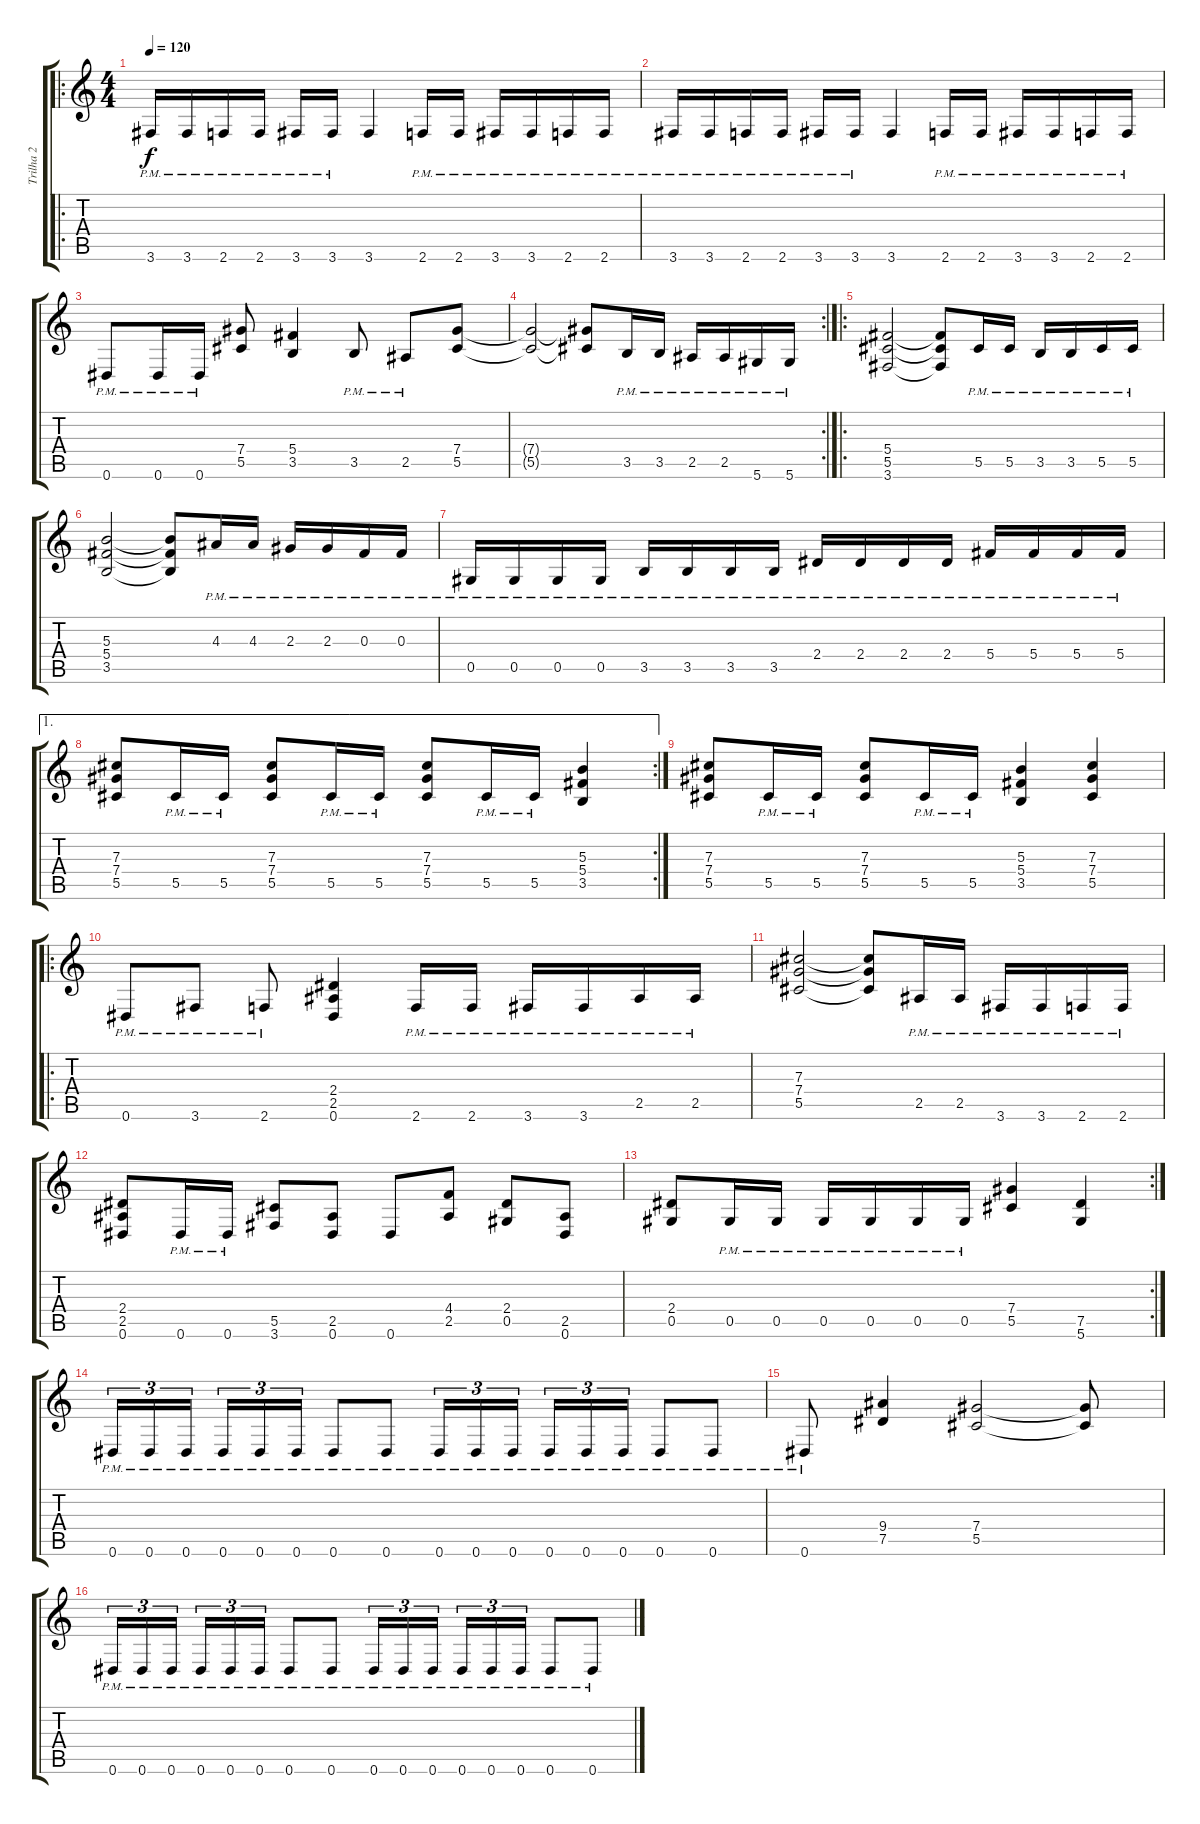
\track ("Trilha 2" "Trilha 2") {instrument distortionguitar}
\staff {score tabs}
\tuning (Eb4 Bb3 Gb3 Db3 Ab2 Eb2) {hide}
\ro
\ts (4 4)
\tempo 120
\clef g2
\ks c
3.6{pm}.16{dy f} 3.6{pm}.16 2.6{pm}.16 2.6{pm}.16 3.6{pm}.16 3.6{pm}.16 3.6.4 2.6{pm}.16 2.6{pm}.16 3.6{pm}.16 3.6{pm}.16 2.6{pm}.16 2.6{pm}.16 |
3.6{pm}.16 3.6{pm}.16 2.6{pm}.16 2.6{pm}.16 3.6{pm}.16 3.6{pm}.16 3.6.4 2.6{pm}.16 2.6{pm}.16 3.6{pm}.16 3.6{pm}.16 2.6{pm}.16 2.6{pm}.16 |
0.6{pm}.8 0.6{pm}.16 0.6{pm}.16 (7.4 5.5).8 (5.4 3.5).4 3.5{pm}.8 2.5{pm}.8 (7.4 5.5).8 |
\rc 2
(7.4{t} 5.5{t}).2 (7.4{t} 5.5{t}).8 3.5{pm}.16 3.5{pm}.16 2.5{pm}.16 2.5{pm}.16 5.6{pm}.16 5.6{pm}.16 |
\ro
(5.4 5.5 3.6).2 (5.4{t} 5.5{t} 3.6{t}).8 5.5{pm}.16 5.5{pm}.16 3.5{pm}.16 3.5{pm}.16 5.5{pm}.16 5.5{pm}.16 |
(5.3 5.4 3.5).2 (5.3{t} 5.4{t} 3.5{t}).8 4.3{pm}.16 4.3{pm}.16 2.3{pm}.16 2.3{pm}.16 0.3{pm}.16 0.3{pm}.16 |
0.5{pm}.16 0.5{pm}.16 0.5{pm}.16 0.5{pm}.16 3.5{pm}.16 3.5{pm}.16 3.5{pm}.16 3.5{pm}.16 2.4{pm}.16 2.4{pm}.16 2.4{pm}.16 2.4{pm}.16 5.4{pm}.16 5.4{pm}.16 5.4{pm}.16 5.4{pm}.16 |
\ae 1
\rc 2
(7.3 7.4 5.5).8 5.5{pm}.16 5.5{pm}.16 (7.3 7.4 5.5).8 5.5{pm}.16 5.5{pm}.16 (7.3 7.4 5.5).8 5.5{pm}.16 5.5{pm}.16 (5.3 5.4 3.5).4 |
(7.3 7.4 5.5).8 5.5{pm}.16 5.5{pm}.16 (7.3 7.4 5.5).8 5.5{pm}.16 5.5{pm}.16 (5.3 5.4 3.5).4 (7.3 7.4 5.5).4 |
\ro
0.6{pm}.8 3.6{pm}.8 2.6{pm}.8 (2.4 2.5 0.6).4 2.6{pm}.16 2.6{pm}.16 3.6{pm}.16 3.6{pm}.16 2.5{pm}.16 2.5{pm}.16 |
(7.3 7.4 5.5).2 (7.3{t} 7.4{t} 5.5{t}).8 2.5{pm}.16 2.5{pm}.16 3.6{pm}.16 3.6{pm}.16 2.6{pm}.16 2.6{pm}.16 |
(2.4 2.5 0.6).8 0.6{pm}.16 0.6{pm}.16 (5.5 3.6).8 (2.5 0.6).8 0.6.8 (4.4 2.5).8 (2.4 0.5).8 (2.5 0.6).8 |
\rc 2
(2.4 0.5).8 0.5{pm}.16 0.5{pm}.16 0.5{pm}.16 0.5{pm}.16 0.5{pm}.16 0.5{pm}.16 (7.4 5.5).4 (7.5 5.6).4 |
0.6{pm}.16{tu (3 2)} 0.6{pm}.16{tu (3 2)} 0.6{pm}.16{tu (3 2)} 0.6{pm}.16{tu (3 2)} 0.6{pm}.16{tu (3 2)} 0.6{pm}.16{tu (3 2)} 0.6{pm}.8 0.6{pm}.8 0.6{pm}.16{tu (3 2)} 0.6{pm}.16{tu (3 2)} 0.6{pm}.16{tu (3 2)} 0.6{pm}.16{tu (3 2)} 0.6{pm}.16{tu (3 2)} 0.6{pm}.16{tu (3 2)} 0.6{pm}.8 0.6{pm}.8 |
0.6{pm}.8 (9.4 7.5).4 (7.4 5.5).2 (7.4{t} 5.5{t}).8 |
0.6{pm}.16{tu (3 2)} 0.6{pm}.16{tu (3 2)} 0.6{pm}.16{tu (3 2)} 0.6{pm}.16{tu (3 2)} 0.6{pm}.16{tu (3 2)} 0.6{pm}.16{tu (3 2)} 0.6{pm}.8 0.6{pm}.8 0.6{pm}.16{tu (3 2)} 0.6{pm}.16{tu (3 2)} 0.6{pm}.16{tu (3 2)} 0.6{pm}.16{tu (3 2)} 0.6{pm}.16{tu (3 2)} 0.6{pm}.16{tu (3 2)} 0.6{pm}.8 0.6{pm}.8
